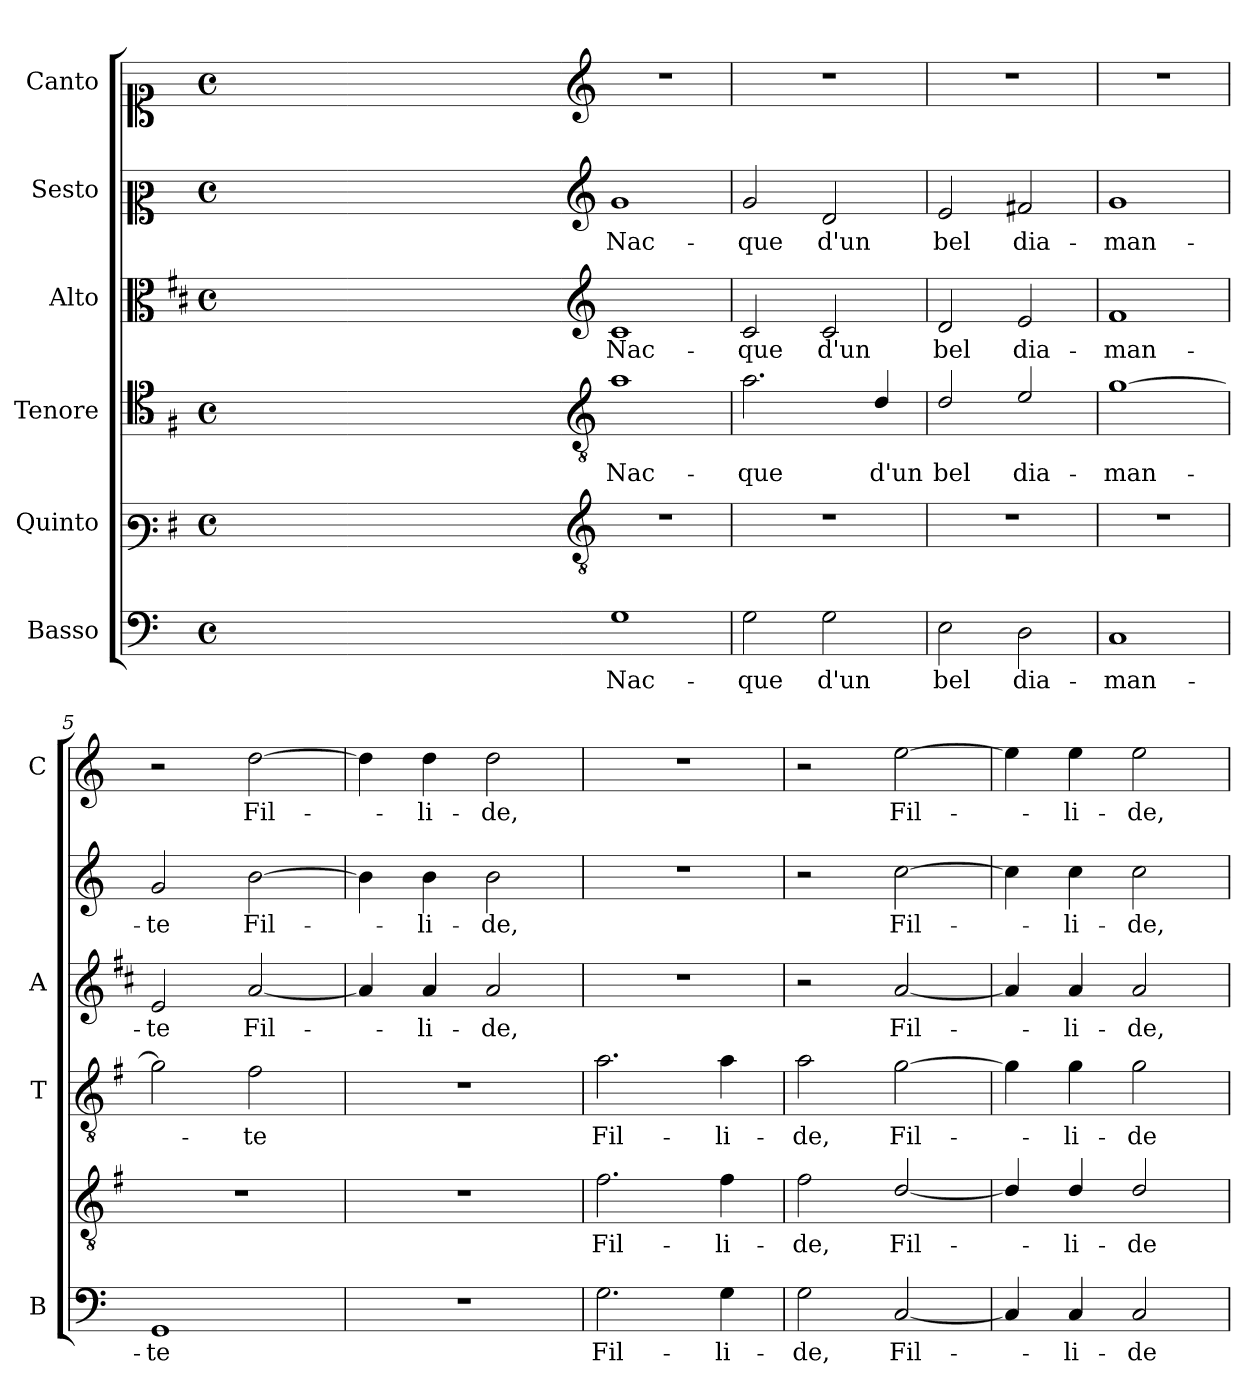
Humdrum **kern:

**kern	**text	**kern	**text	**kern	**text	**kern	**text	**kern	**text	**kern	**text
*part6	*part6	*part5	*part5	*part4	*part4	*part3	*part3	*part2	*part2	*part1	*part1
*staff6	*staff6	*staff5	*staff5	*staff4	*staff4	*staff3	*staff3	*staff2	*staff2	*staff1	*staff1
*I"Basso	*	*I"Quinto	*	*I"Tenore	*	*I"Alto	*	*I"Sesto	*	*I"Canto	*
*I'B	*	*	*	*I'T	*	*I'A	*	*	*	*I'C	*
*clefF4	*	*clefF3	*	*clefC4	*	*clefC3	*	*clefC2	*	*clefC1	*
*	*	*ITrd4c7	*	*ITrd4c7	*	*ITrd1c2	*	*	*	*	*
*k[]	*	*k[]	*	*k[]	*	*k[]	*	*k[]	*	*k[]	*
*C:	*	*C:	*	*C:	*	*C:	*	*C:	*	*C:	*
*M4/4	*	*M4/4	*	*M4/4	*	*M4/4	*	*M4/4	*	*M4/4	*
*met(c)	*	*met(c)	*	*met(c)	*	*met(c)	*	*met(c)	*	*met(c)	*
=	=	=	=	=	=	=	=	=	=	=	=
1ryy	.	1ryy	.	1ryy	.	1ryy	.	1ryy	.	1ryy	.
=1X-	=1X-	=1X-	=1X-	=1X-	=1X-	=1X-	=1X-	=1X-	=1X-	=1X-	=1X-
4ryy	.	4ryy	.	4ryy	.	4ryy	.	4ryy	.	4ryy	.
4ryy	.	4ryy	.	4ryy	.	4ryy	.	4ryy	.	4ryy	.
4ryy	.	4ryy	.	4ryy	.	4ryy	.	4ryy	.	4ryy	.
4ryy	.	4ryy	.	4ryy	.	4ryy	.	4ryy	.	4ryy	.
=1-	=1-	=1-	=1-	=1-	=1-	=1-	=1-	=1-	=1-	=1-	=1-
*	*	*clefGv2	*	*clefGv2	*	*clefG2	*	*clefG2	*	*clefG2	*
!	!LO:LY:b	!	!	!	!LO:LY:b	!	!LO:LY:b	!	!LO:LY:b	!	!
1G	Nac-	1r	.	1d	Nac-	1B	Nac-	1g	Nac-	1r	.
=2	=2	=2	=2	=2	=2	=2	=2	=2	=2	=2	=2
!	!LO:LY:b	!	!	!	!LO:LY:b	!	!LO:LY:b	!	!LO:LY:b	!	!
2G\	-que	1r	.	2.d\	-que	2B/	-que	2g/	-que	1r	.
!	!LO:LY:b	!	!	!	!	!	!LO:LY:b	!	!LO:LY:b	!	!
2G\	d'un	.	.	.	.	2B/	d'un	2d/	d'un	.	.
!	!	!	!	!	!LO:LY:b	!	!	!	!	!	!
.	.	.	.	4G/	d'un	.	.	.	.	.	.
=3	=3	=3	=3	=3	=3	=3	=3	=3	=3	=3	=3
!	!LO:LY:b	!	!	!	!LO:LY:b	!	!LO:LY:b	!	!LO:LY:b	!	!
2E\	bel	1r	.	2G/	bel	2c/	bel	2e/	bel	1r	.
!	!LO:LY:b	!	!	!	!LO:LY:b	!	!LO:LY:b	!	!LO:LY:b	!	!
2D\	dia-	.	.	2A/	dia-	2d/	dia-	2f#X/	dia-	.	.
=4	=4	=4	=4	=4	=4	=4	=4	=4	=4	=4	=4
!	!LO:LY:b	!	!	!	!LO:LY:b	!	!LO:LY:b	!	!LO:LY:b	!	!
1C	-man-	1r	.	[1c	-man-	1e	-man-	1g	-man-	1r	.
=5	=5	=5	=5	=5	=5	=5	=5	=5	=5	=5	=5
!	!LO:LY:b	!	!	!	!	!	!LO:LY:b	!	!LO:LY:b	!	!
1GG	-te	1r	.	2c\]	.	2d/	-te	2g/	-te	2r	.
!	!	!	!	!	!LO:LY:b	!	!LO:LY:b	!	!LO:LY:b	!	!LO:LY:b
.	.	.	.	2B\	-te	[2g/	Fil-	[2b\	Fil-	[2dd\	Fil-
=6	=6	=6	=6	=6	=6	=6	=6	=6	=6	=6	=6
1r	.	1r	.	1r	.	4g/]	.	4b\]	.	4dd\]	.
!	!	!	!	!	!	!	!LO:LY:b	!	!LO:LY:b	!	!LO:LY:b
.	.	.	.	.	.	4g/	-li-	4b\	-li-	4dd\	-li-
!	!	!	!	!	!	!	!LO:LY:b	!	!LO:LY:b	!	!LO:LY:b
.	.	.	.	.	.	2g/	-de,	2b\	-de,	2dd\	-de,
!!LO:LB:g=z
=7	=7	=7	=7	=7	=7	=7	=7	=7	=7	=7	=7
!	!LO:LY:b	!	!LO:LY:b	!	!LO:LY:b	!	!	!	!	!	!
2.G\	Fil-	2.B\	Fil-	2.d\	Fil-	1r	.	1r	.	1r	.
!	!LO:LY:b	!	!LO:LY:b	!	!LO:LY:b	!	!	!	!	!	!
4G\	-li-	4B\	-li-	4d\	-li-	.	.	.	.	.	.
=8	=8	=8	=8	=8	=8	=8	=8	=8	=8	=8	=8
!	!LO:LY:b	!	!LO:LY:b	!	!LO:LY:b	!	!	!	!	!	!
2G\	-de,	2B\	-de,	2d\	-de,	2r	.	2r	.	2r	.
!	!LO:LY:b	!	!LO:LY:b	!	!LO:LY:b	!	!LO:LY:b	!	!LO:LY:b	!	!LO:LY:b
[2C/	Fil-	[2G/	Fil-	[2c\	Fil-	[2g/	Fil-	[2cc\	Fil-	[2ee\	Fil-
=9	=9	=9	=9	=9	=9	=9	=9	=9	=9	=9	=9
4C/]	.	4G/]	.	4c\]	.	4g/]	.	4cc\]	.	4ee\]	.
!	!LO:LY:b	!	!LO:LY:b	!	!LO:LY:b	!	!LO:LY:b	!	!LO:LY:b	!	!LO:LY:b
4C/	-li-	4G/	-li-	4c\	-li-	4g/	-li-	4cc\	-li-	4ee\	-li-
!	!LO:LY:b	!	!LO:LY:b	!	!LO:LY:b	!	!LO:LY:b	!	!LO:LY:b	!	!LO:LY:b
2C/	-de	2G/	-de	2c\	-de	2g/	-de,	2cc\	-de,	2ee\	-de,
=	=	=	=	=	=	=	=	=	=	=	=
*-	*-	*-	*-	*-	*-	*-	*-	*-	*-	*-	*-
